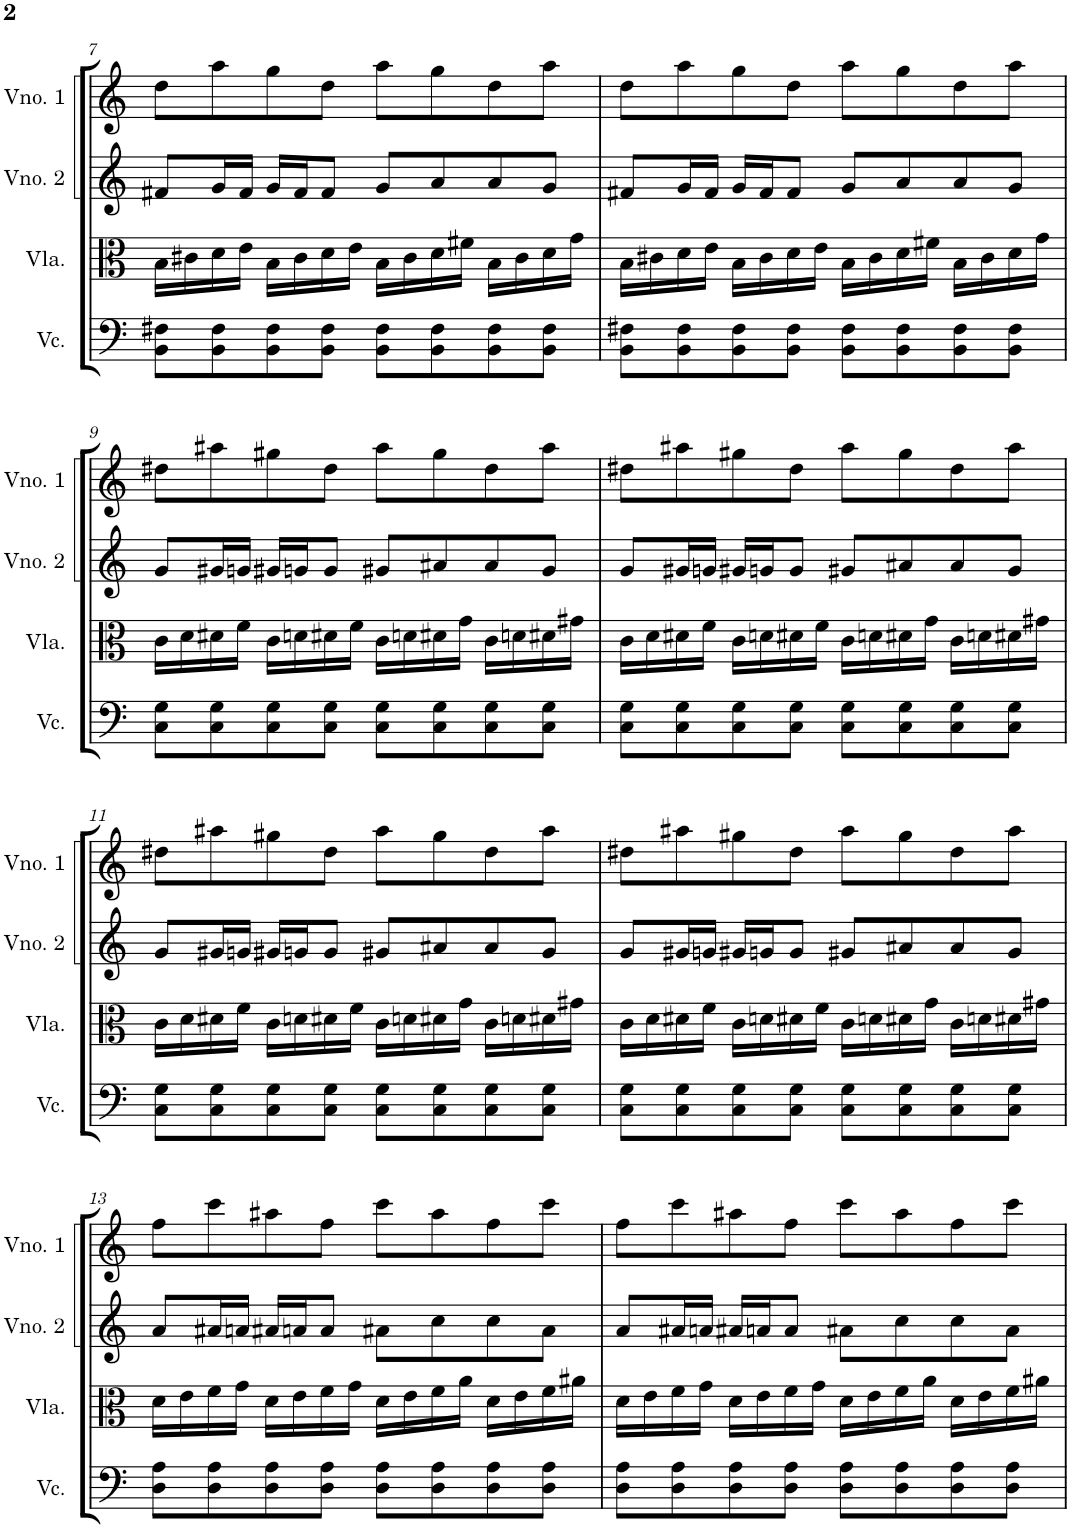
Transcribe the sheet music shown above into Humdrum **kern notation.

**kern	**kern	**kern	**kern
*part4	*part3	*part2	*part1
*staff4	*staff3	*staff2	*staff1
*I"Violoncelo	*I"Viola	*I"Violino 2	*I"Violino 1
*I'Vc.	*I'Vla.	*I'Vno. 2	*I'Vno. 1
!!LO:PB:g=z
*clefF4	*clefC3	*clefG2	*clefG2
*k[]	*k[]	*k[]	*k[]
*M4/4	*M4/4	*M4/4	*M4/4
=7	=7	=7	=7
8BB\ 8F#X\L	16B\LL	8f#X/L	8dd\L
.	16c#X\	.	.
8BB\ 8F#\	16d\	16g/L	8aa\
.	16e\JJ	16f#/JJ	.
8BB\ 8F#\	16B\LL	16g/LL	8gg\
.	16c#\	16f#/J	.
8BB\ 8F#\J	16d\	8f#/J	8dd\J
.	16e\JJ	.	.
8BB\ 8F#\L	16B\LL	8g/L	8aa\L
.	16c#\	.	.
8BB\ 8F#\	16d\	8a/	8gg\
.	16f#X\JJ	.	.
8BB\ 8F#\	16B\LL	8a/	8dd\
.	16c#\	.	.
8BB\ 8F#\J	16d\	8g/J	8aa\J
.	16g\JJ	.	.
=8	=8	=8	=8
8BB\ 8F#X\L	16B\LL	8f#X/L	8dd\L
.	16c#X\	.	.
8BB\ 8F#\	16d\	16g/L	8aa\
.	16e\JJ	16f#/JJ	.
8BB\ 8F#\	16B\LL	16g/LL	8gg\
.	16c#\	16f#/J	.
8BB\ 8F#\J	16d\	8f#/J	8dd\J
.	16e\JJ	.	.
8BB\ 8F#\L	16B\LL	8g/L	8aa\L
.	16c#\	.	.
8BB\ 8F#\	16d\	8a/	8gg\
.	16f#X\JJ	.	.
8BB\ 8F#\	16B\LL	8a/	8dd\
.	16c#\	.	.
8BB\ 8F#\J	16d\	8g/J	8aa\J
.	16g\JJ	.	.
!!LO:LB:g=z
=9	=9	=9	=9
8C\ 8G\L	16c\LL	8g/L	8dd#X\L
.	16d\	.	.
8C\ 8G\	16d#X\	16g#X/L	8aa#X\
.	16f\JJ	16gn/JJ	.
8C\ 8G\	16c\LL	16g#X/LL	8gg#X\
.	16dn\	16gn/J	.
8C\ 8G\J	16d#X\	8g/J	8dd#\J
.	16f\JJ	.	.
8C\ 8G\L	16c\LL	8g#X/L	8aa#\L
.	16dn\	.	.
8C\ 8G\	16d#X\	8a#X/	8gg#\
.	16g\JJ	.	.
8C\ 8G\	16c\LL	8a#/	8dd#\
.	16dn\	.	.
8C\ 8G\J	16d#X\	8g#/J	8aa#\J
.	16g#X\JJ	.	.
=10	=10	=10	=10
8C\ 8G\L	16c\LL	8g/L	8dd#X\L
.	16d\	.	.
8C\ 8G\	16d#X\	16g#X/L	8aa#X\
.	16f\JJ	16gn/JJ	.
8C\ 8G\	16c\LL	16g#X/LL	8gg#X\
.	16dn\	16gn/J	.
8C\ 8G\J	16d#X\	8g/J	8dd#\J
.	16f\JJ	.	.
8C\ 8G\L	16c\LL	8g#X/L	8aa#\L
.	16dn\	.	.
8C\ 8G\	16d#X\	8a#X/	8gg#\
.	16g\JJ	.	.
8C\ 8G\	16c\LL	8a#/	8dd#\
.	16dn\	.	.
8C\ 8G\J	16d#X\	8g#/J	8aa#\J
.	16g#X\JJ	.	.
!!LO:LB:g=z
=11	=11	=11	=11
8C\ 8G\L	16c\LL	8g/L	8dd#X\L
.	16d\	.	.
8C\ 8G\	16d#X\	16g#X/L	8aa#X\
.	16f\JJ	16gn/JJ	.
8C\ 8G\	16c\LL	16g#X/LL	8gg#X\
.	16dn\	16gn/J	.
8C\ 8G\J	16d#X\	8g/J	8dd#\J
.	16f\JJ	.	.
8C\ 8G\L	16c\LL	8g#X/L	8aa#\L
.	16dn\	.	.
8C\ 8G\	16d#X\	8a#X/	8gg#\
.	16g\JJ	.	.
8C\ 8G\	16c\LL	8a#/	8dd#\
.	16dn\	.	.
8C\ 8G\J	16d#X\	8g#/J	8aa#\J
.	16g#X\JJ	.	.
=12	=12	=12	=12
8C\ 8G\L	16c\LL	8g/L	8dd#X\L
.	16d\	.	.
8C\ 8G\	16d#X\	16g#X/L	8aa#X\
.	16f\JJ	16gn/JJ	.
8C\ 8G\	16c\LL	16g#X/LL	8gg#X\
.	16dn\	16gn/J	.
8C\ 8G\J	16d#X\	8g/J	8dd#\J
.	16f\JJ	.	.
8C\ 8G\L	16c\LL	8g#X/L	8aa#\L
.	16dn\	.	.
8C\ 8G\	16d#X\	8a#X/	8gg#\
.	16g\JJ	.	.
8C\ 8G\	16c\LL	8a#/	8dd#\
.	16dn\	.	.
8C\ 8G\J	16d#X\	8g#/J	8aa#\J
.	16g#X\JJ	.	.
!!LO:LB:g=z
=13	=13	=13	=13
8D\ 8A\L	16d\LL	8a/L	8ff\L
.	16e\	.	.
8D\ 8A\	16f\	16a#X/L	8ccc\
.	16g\JJ	16an/JJ	.
8D\ 8A\	16d\LL	16a#X/LL	8aa#X\
.	16e\	16an/J	.
8D\ 8A\J	16f\	8a/J	8ff\J
.	16g\JJ	.	.
8D\ 8A\L	16d\LL	8a#X\L	8ccc\L
.	16e\	.	.
8D\ 8A\	16f\	8cc\	8aa#\
.	16a\JJ	.	.
8D\ 8A\	16d\LL	8cc\	8ff\
.	16e\	.	.
8D\ 8A\J	16f\	8a#\J	8ccc\J
.	16a#X\JJ	.	.
=14	=14	=14	=14
8D\ 8A\L	16d\LL	8a/L	8ff\L
.	16e\	.	.
8D\ 8A\	16f\	16a#X/L	8ccc\
.	16g\JJ	16an/JJ	.
8D\ 8A\	16d\LL	16a#X/LL	8aa#X\
.	16e\	16an/J	.
8D\ 8A\J	16f\	8a/J	8ff\J
.	16g\JJ	.	.
8D\ 8A\L	16d\LL	8a#X\L	8ccc\L
.	16e\	.	.
8D\ 8A\	16f\	8cc\	8aa#\
.	16a\JJ	.	.
8D\ 8A\	16d\LL	8cc\	8ff\
.	16e\	.	.
8D\ 8A\J	16f\	8a#\J	8ccc\J
.	16a#X\JJ	.	.
=	=	=	=
*-	*-	*-	*-
